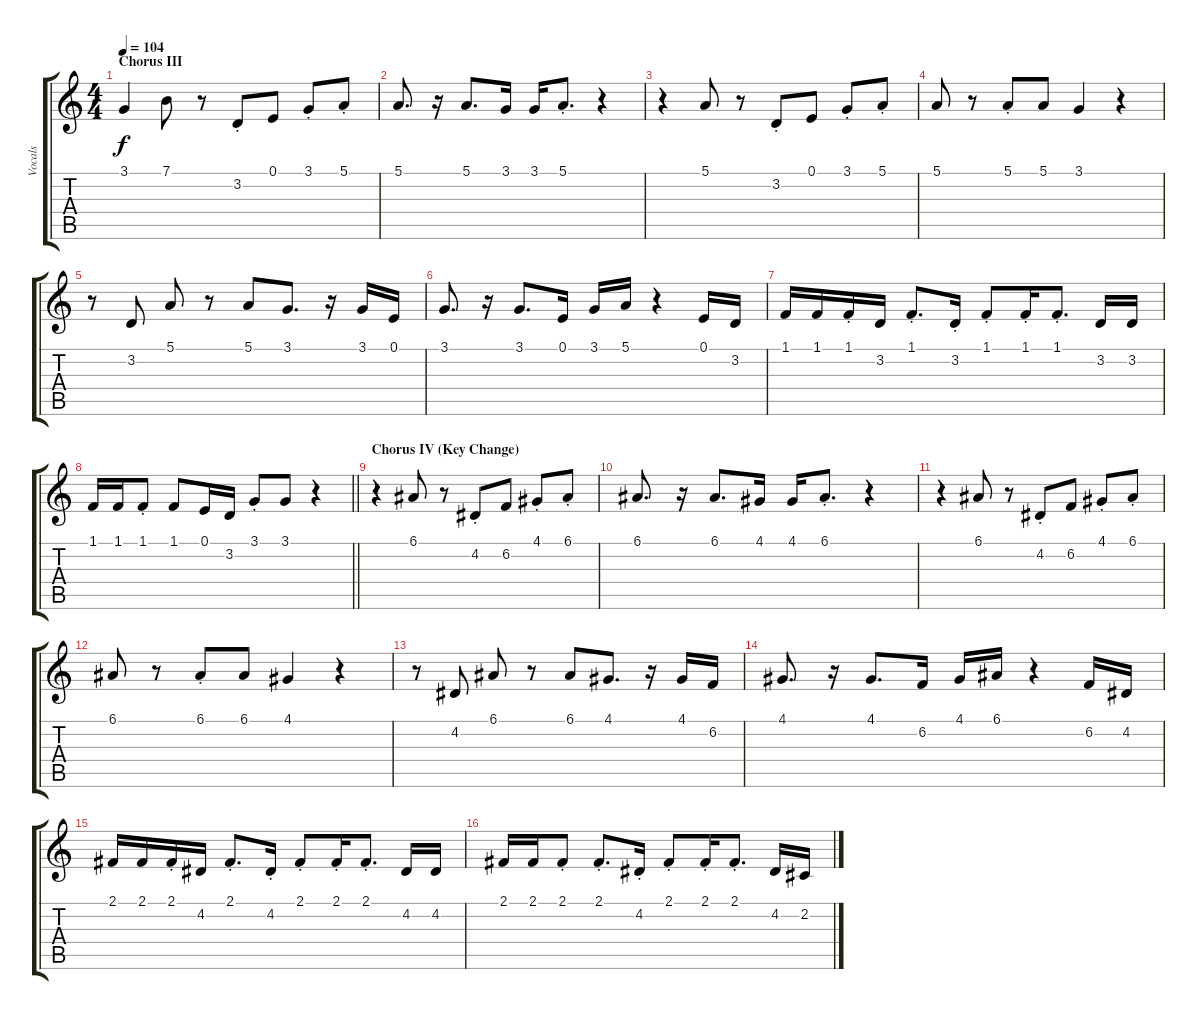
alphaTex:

\track ("Vocals" "Vocals") {instrument altosax}
\staff {score tabs}
\tuning (E4 B3 G3 D3 A2 E2) {hide}
\ts (4 4)
\section ("" "Chorus III")
\tempo 104
\clef g2
\ks c
3.1.4{dy f} 7.1.8 r.8 3.2{st}.8 0.1.8 3.1{st}.8 5.1{st}.8 |
5.1.8{d} r.16 5.1.8{d} 3.1.16 3.1.16 5.1{st}.8{d} r.4 |
r.4 5.1.8 r.8 3.2{st}.8 0.1.8 3.1{st}.8 5.1{st}.8 |
5.1.8 r.8 5.1{st}.8 5.1.8 3.1.4 r.4 |
r.8 3.2.8 5.1.8 r.8 5.1.8 3.1.8{d} r.16 3.1.16 0.1.16 |
3.1.8{d} r.16 3.1.8{d} 0.1.16 3.1.16 5.1.16 r.4 0.1.16 3.2.16 |
1.1.16 1.1.16 1.1{st}.16 3.2.16 1.1{st}.8{d} 3.2{st}.16 1.1{st}.8 1.1{st}.16 1.1{st}.8{d} 3.2.16 3.2.16 |
\barLineRight lightlight
1.1.16 1.1.16 1.1{st}.8 1.1.8 0.1.16 3.2.16 3.1{st}.8 3.1.8 r.4 |
\section ("" "Chorus IV (Key Change)")
r.4 6.1.8 r.8 4.2{st}.8 6.2.8 4.1{st}.8 6.1{st}.8 |
6.1.8{d} r.16 6.1.8{d} 4.1.16 4.1.16 6.1{st}.8{d} r.4 |
r.4 6.1.8 r.8 4.2{st}.8 6.2.8 4.1{st}.8 6.1{st}.8 |
6.1.8 r.8 6.1{st}.8 6.1.8 4.1.4 r.4 |
r.8 4.2.8 6.1.8 r.8 6.1.8 4.1.8{d} r.16 4.1.16 6.2.16 |
4.1.8{d} r.16 4.1.8{d} 6.2.16 4.1.16 6.1.16 r.4 6.2.16 4.2.16 |
2.1.16 2.1.16 2.1{st}.16 4.2.16 2.1{st}.8{d} 4.2{st}.16 2.1{st}.8 2.1{st}.16 2.1{st}.8{d} 4.2.16 4.2.16 |
2.1.16 2.1.16 2.1{st}.8 2.1{st}.8{d} 4.2{st}.16 2.1{st}.8 2.1{st}.16 2.1{st}.8{d} 4.2.16 2.2.16
